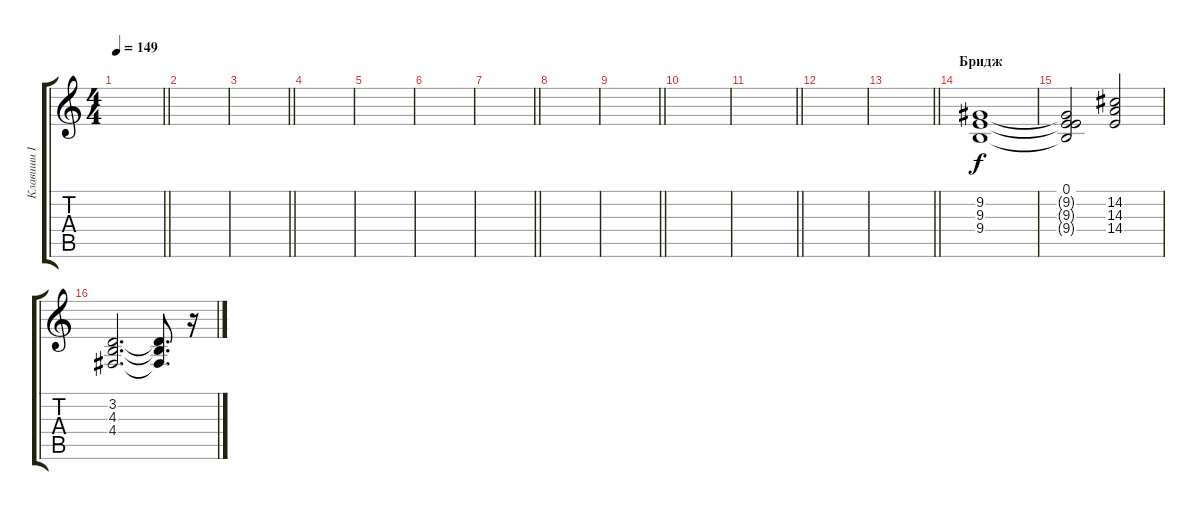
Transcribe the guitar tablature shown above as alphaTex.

\track ("Клавиши I" "Клавиши I") {instrument synthbrass1}
\staff {score tabs}
\tuning (E4 B3 G3 D3 A2 E2) {hide}
\ts (4 4)
\tempo 149
\clef g2
\barLineRight lightlight
\ks c
|
|
\barLineRight lightlight
|
|
|
|
\barLineRight lightlight
|
|
\barLineRight lightlight
|
|
\barLineRight lightlight
|
|
\barLineRight lightlight
|
\section ("" "Бридж")
(9.2 9.3 9.4).1 |
(0.1 9.2{t} 9.3{t} 9.4{t}).2 (14.2 14.3 14.4).2 |
(3.2 4.3 4.4).2{d} (3.2{t} 4.3{t} 4.4{t}).8{d} r.16
